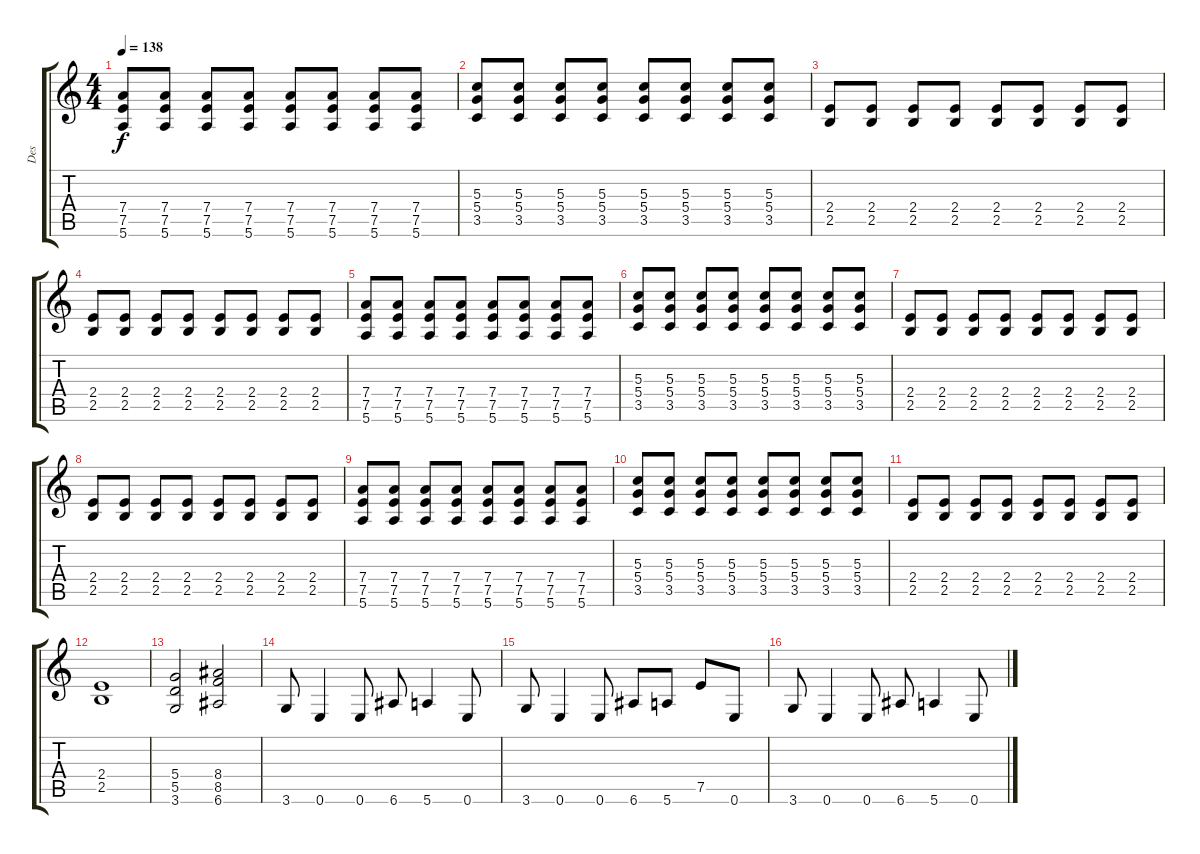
\track ("Des" "Des") {instrument overdrivenguitar}
\staff {score tabs}
\tuning (E4 B3 G3 D3 A2 E2) {hide}
\ts (4 4)
\tempo 138
\clef g2
\ks c
(7.4 7.5 5.6).8{dy f} (7.4 7.5 5.6).8 (7.4 7.5 5.6).8 (7.4 7.5 5.6).8 (7.4 7.5 5.6).8 (7.4 7.5 5.6).8 (7.4 7.5 5.6).8 (7.4 7.5 5.6).8 |
(5.3 5.4 3.5).8 (5.3 5.4 3.5).8 (5.3 5.4 3.5).8 (5.3 5.4 3.5).8 (5.3 5.4 3.5).8 (5.3 5.4 3.5).8 (5.3 5.4 3.5).8 (5.3 5.4 3.5).8 |
(2.4 2.5).8 (2.4 2.5).8 (2.4 2.5).8 (2.4 2.5).8 (2.4 2.5).8 (2.4 2.5).8 (2.4 2.5).8 (2.4 2.5).8 |
(2.4 2.5).8 (2.4 2.5).8 (2.4 2.5).8 (2.4 2.5).8 (2.4 2.5).8 (2.4 2.5).8 (2.4 2.5).8 (2.4 2.5).8 |
(7.4 7.5 5.6).8 (7.4 7.5 5.6).8 (7.4 7.5 5.6).8 (7.4 7.5 5.6).8 (7.4 7.5 5.6).8 (7.4 7.5 5.6).8 (7.4 7.5 5.6).8 (7.4 7.5 5.6).8 |
(5.3 5.4 3.5).8 (5.3 5.4 3.5).8 (5.3 5.4 3.5).8 (5.3 5.4 3.5).8 (5.3 5.4 3.5).8 (5.3 5.4 3.5).8 (5.3 5.4 3.5).8 (5.3 5.4 3.5).8 |
(2.4 2.5).8 (2.4 2.5).8 (2.4 2.5).8 (2.4 2.5).8 (2.4 2.5).8 (2.4 2.5).8 (2.4 2.5).8 (2.4 2.5).8 |
(2.4 2.5).8 (2.4 2.5).8 (2.4 2.5).8 (2.4 2.5).8 (2.4 2.5).8 (2.4 2.5).8 (2.4 2.5).8 (2.4 2.5).8 |
(7.4 7.5 5.6).8 (7.4 7.5 5.6).8 (7.4 7.5 5.6).8 (7.4 7.5 5.6).8 (7.4 7.5 5.6).8 (7.4 7.5 5.6).8 (7.4 7.5 5.6).8 (7.4 7.5 5.6).8 |
(5.3 5.4 3.5).8 (5.3 5.4 3.5).8 (5.3 5.4 3.5).8 (5.3 5.4 3.5).8 (5.3 5.4 3.5).8 (5.3 5.4 3.5).8 (5.3 5.4 3.5).8 (5.3 5.4 3.5).8 |
(2.4 2.5).8 (2.4 2.5).8 (2.4 2.5).8 (2.4 2.5).8 (2.4 2.5).8 (2.4 2.5).8 (2.4 2.5).8 (2.4 2.5).8 |
(2.4 2.5).1 |
(5.4 5.5 3.6).2 (8.4 8.5 6.6).2 |
3.6.8 0.6.4 0.6.8 6.6.8 5.6.4 0.6.8 |
3.6.8 0.6.4 0.6.8 6.6.8 5.6.8 7.5.8 0.6.8 |
3.6.8 0.6.4 0.6.8 6.6.8 5.6.4 0.6.8
